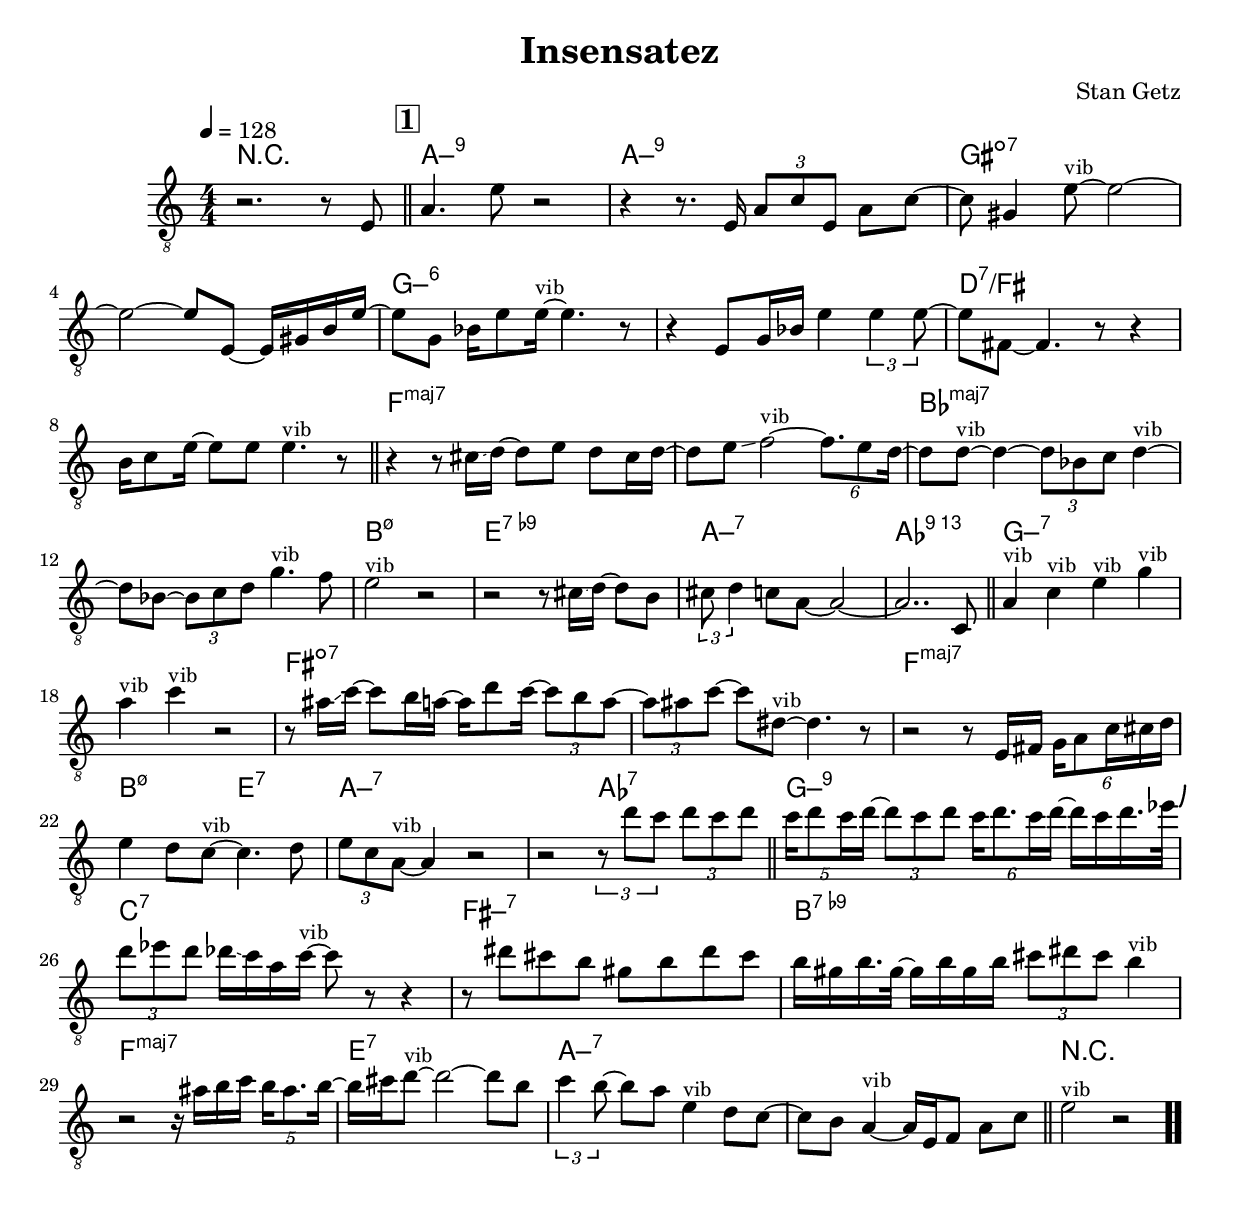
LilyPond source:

\version "2.13.2"

#(ly:set-option 'point-and-click #f)

\header {
  title = "Insensatez"
  composer = "Stan Getz"
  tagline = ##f
}
global =
{
    \override Staff.TimeSignature #'style = #'()
    \time 4/4
    \clef "treble_8"
    \key a \minor
    \override Rest #'direction = #'0
    \override MultiMeasureRest #'staff-position = #0
}
\score
{
<<
    \transpose c' c'

    \new ChordNames { \chords {
      \set majorSevenSymbol = \markup { "maj7" }
      \set minorChordModifier = \markup { \char ##x2013 }
      | r1 
      | a1:min9 | a1:min9 | gis1:dim7 | s1 | g1:min6 | s1 | d1:7/fis | s1 
      | f1:maj | s1 | bes1:maj | s1 | b1:min5-7 | e1:9- | a1:min7 | aes1:13.9 
      | g1:min7 | s1 | fis1:dim7 | s1 | f1:maj | b2:min5-7 e2:7 | a1:min7 | s2 aes2:7 
      | g1:min9 | c1:7 | fis1:min7 | b1:9- | f1:maj | e1:7 | a1:min7 | s1 
      | r1|
      }
      }

    \new Staff
    <<
    \transpose c' c'

    {
      \global
  		%\override Score.MetronomeMark #'transparent = ##t
  		%\override Score.MetronomeMark #'stencil = ##f
  		
  		\override HorizontalBracket #'direction = #UP
  		\override HorizontalBracket #'bracket-flare = #'(0 . 0)
  		
  		\override TextSpanner #'dash-fraction = #1.0
  		\override TextSpanner #'bound-details #'left #'text = \markup{ \concat{\draw-line #'(0 . -1.0) \draw-line #'(1.0 . 0) }}
  		\override TextSpanner #'bound-details #'right #'text = \markup{ \concat{ \draw-line #'(1.0 . 0) \draw-line #'(0 . -1.0) }}
          \set Score.markFormatter = #format-mark-box-numbers


      \tempo 4 = 128
      \set Score.currentBarNumber = #0
     
      | r2. r8 e8 
      \bar "||" \mark \default a4. e'8 r2 
      | r4 r8. e16 \tuplet 3/2 {a8 c'8 e8} a8 c'8~ 
      | c'8 gis4 e'8~^\markup{\left-align \small vib} e'2~ 
      | e'2~ e'8 e8~ e16 gis16 b16 e'16~ 
      | e'8 g8 bes16 e'8 e'16~^\markup{\left-align \small vib} e'4. r8 
      | r4 e8 g16 bes16 e'4 \tuplet 3/2 {e'4 e'8~} 
      | e'8 fis8~ fis4. r8 r4 
      | b16 c'8 e'16~ e'8 e'8 e'4.^\markup{\left-align \small vib} r8 
      \bar "||" r4 r8 cis'16\glissando  d'16~ d'8 e'8 d'8 cis'16 d'16~ 
      | d'8 e'8\glissando  f'2~^\markup{\left-align \small vib} \tuplet 6/4 {f'8. e'8 d'16~} 
      | d'8 d'8~^\markup{\left-align \small vib} d'4~ \tuplet 3/2 {d'8 bes8 c'8} d'4~^\markup{\left-align \small vib} 
      | d'8 bes8~ \tuplet 3/2 {bes8 c'8 d'8} g'4.^\markup{\left-align \small vib} f'8 
      | e'2^\markup{\left-align \small vib} r2 
      | r2 r8 cis'16\glissando  d'16~ d'8 b8 
      | \tuplet 3/2 {cis'8 d'4} c'8 a8~ a2~ 
      | a2.. c8 
      \bar "||" a4^\markup{\left-align \small vib} c'4^\markup{\left-align \small vib} e'4^\markup{\left-align \small vib} g'4^\markup{\left-align \small vib} 
      | a'4^\markup{\left-align \small vib} c''4^\markup{\left-align \small vib} r2 
      | r8 ais'16\glissando  c''16~ c''8 b'16 a'16~ a'16 d''8 c''16~ \tuplet 3/2 {c''8 b'8 a'8~} 
      | \tuplet 3/2 {a'8 ais'8 c''8~} c''8 dis'8~^\markup{\left-align \small vib} dis'4. r8 
      | r2 r8 e16 fis16 \tuplet 6/4 {g16 a8 c'16 cis'16 d'16} 
      | e'4 d'8 c'8~^\markup{\left-align \small vib} c'4. d'8 
      | \tuplet 3/2 {e'8 c'8 a8~^\markup{\left-align \small vib}} a4 r2 
      | r2 \tuplet 3/2 {r8 d''8 c''8} \tuplet 3/2 {d''8 c''8 d''8} 
      \bar "||" \tuplet 5/4 {c''16 d''8 c''16 d''16~} \tuplet 3/2 {d''8 c''8 d''8} \tuplet 6/4 {c''16 d''8. c''16 d''16~} d''16 c''16 d''16. es''32\bendAfter #+4  
      | \tuplet 3/2 {d''8 es''8 d''8} des''16\glissando  c''16 a'16 c''16~^\markup{\left-align \small vib} c''8 r8 r4 
      | r8 dis''8 cis''8 b'8 gis'8 b'8 dis''8 cis''8 
      | b'16 gis'16 b'16. gis'32~ gis'16 b'16 gis'16 b'16 \tuplet 3/2 {cis''8 dis''8 cis''8} b'4^\markup{\left-align \small vib} 
      | r2 r16 ais'16 b'16 c''16 \tuplet 5/4 {b'16 ais'8. b'16~} 
      | b'16\glissando  cis''16 d''8~^\markup{\left-align \small vib} d''2~ d''8 b'8 
      | \tuplet 3/2 {c''4 b'8~} b'8 a'8 e'4^\markup{\left-align \small vib} d'8 c'8~ 
      | c'8 b8 a4~^\markup{\left-align \small vib} a16 e16 f8 a8 c'8 
      \bar "||" e'2^\markup{\left-align \small vib} r2\bar  ".."
    }
    >>
>>    
}
